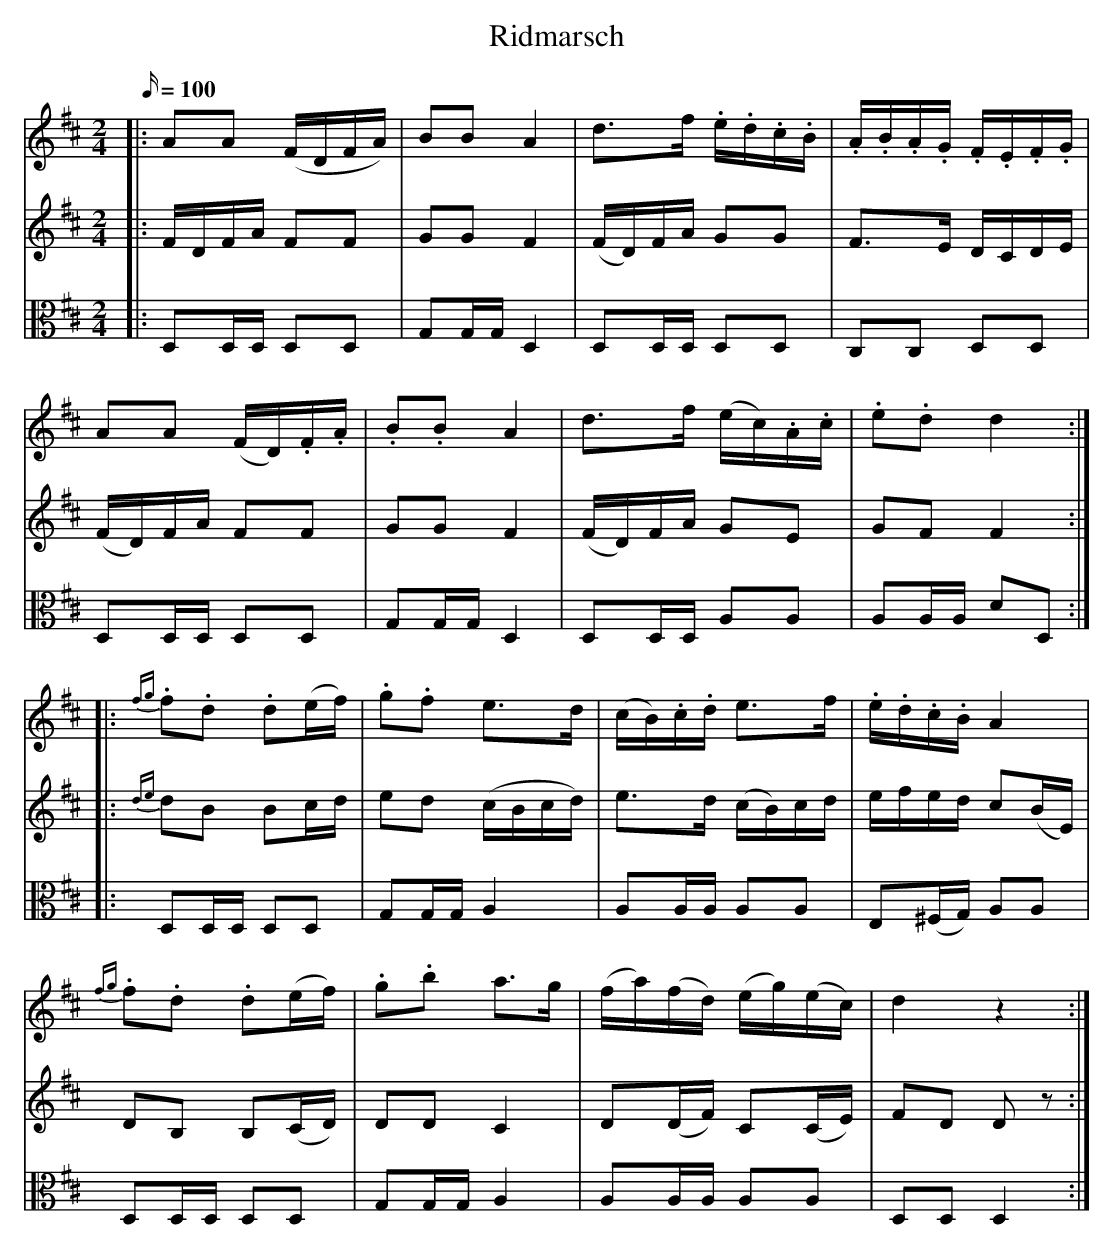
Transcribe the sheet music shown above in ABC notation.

X:1
T: Ridmarsch
M: 2/4
L: 1/16
Q: 100
K: D
V: 1
|: A2A2 (FDFA) | B2B2 A4 | d2>f2 .e.d.c.B | .A.B.A.G .F.E.F.G |
A2A2 (FD).F.A | .B2.B2 A4 | d2>f2 (ec).A.c | .e2.d2 d4 :|
|: {fg}.f2.d2 .d2(ef) | .g2.f2 e2>d2 | (cB).c.d e2>f2 | .e.d.c.B A4 |
{fg}.f2.d2 .d2(ef) | .g2.b2 a2>g2 | (fa)(fd) (eg)(ec) | d4 z4 :|
V: 2
|: FDFA F2F2 | G2G2 F4 | (FD)FA G2G2 | F2>E2 DCDE |
(FD)FA F2F2 | G2G2 F4 | (FD)FA G2E2 | G2F2 F4 :|
|: {de}d2B2 B2cd | e2d2 (cBcd) | e2>d2 (cB)cd | efed c2(BE) |
D2B,2 B,2(CD) | D2D2 C4 | D2(DF) C2(CE) | F2D2 D2z2 :|
V: 3
K: alto
|: D,2D,D, D,2D,2 | G,2G,G, D,4 | D,2D,D, D,2D,2 | C,2C,2 D,2D,2 |
D,2D,D, D,2D,2 | G,2G,G, D,4 | D,2D,D, A,2A,2 | A,2A,A, D2D,2 :|
|:  D,2D,D, D,2D,2 | G,2G,G, A,4 | A,2A,A, A,2A,2 | E,2(^F,G,) A,2A,2 |
D,2D,D, D,2D,2 | G,2G,G, A,4 | A,2A,A, A,2A,2 | D,2D,2 D,4 :|
